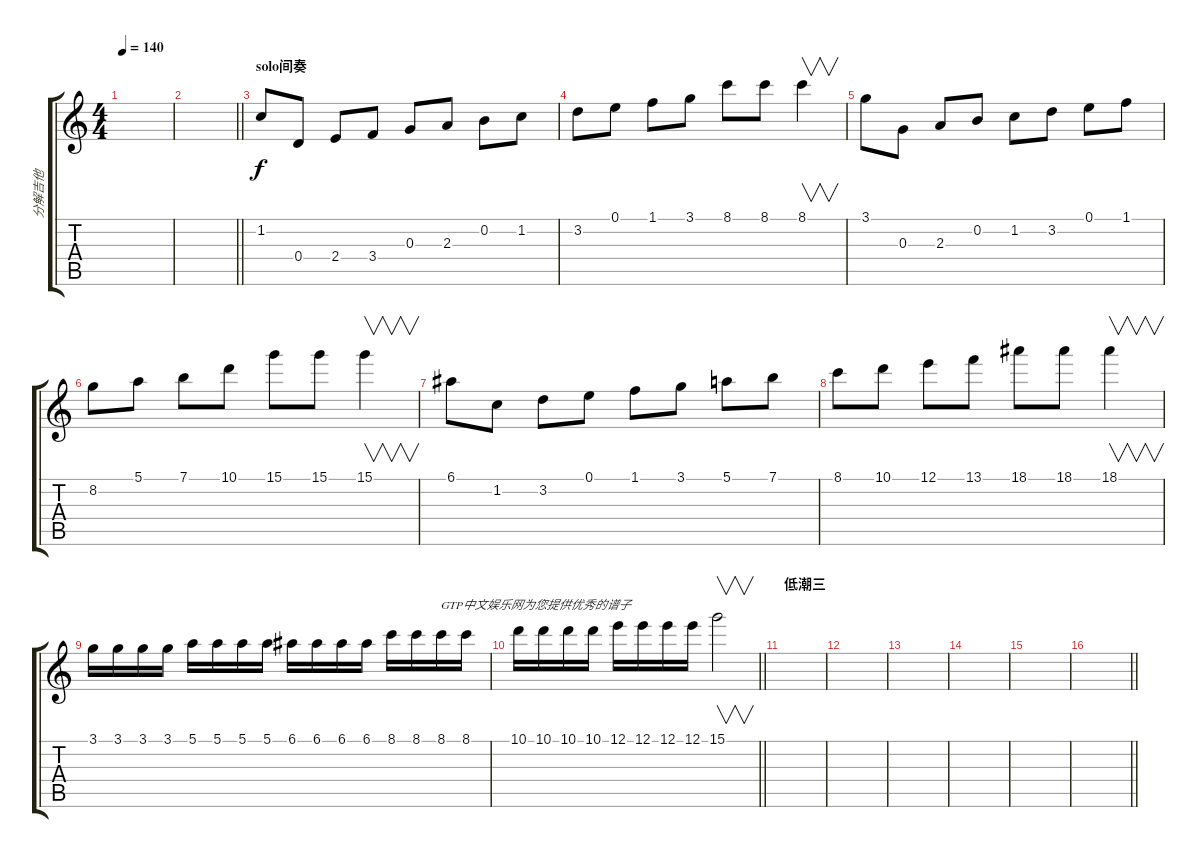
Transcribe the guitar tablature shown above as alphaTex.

\track ("分解吉他" "分解吉他") {instrument overdrivenguitar}
\staff {score tabs}
\tuning (E4 B3 G3 D3 A2 E2) {hide}
\ts (4 4)
\tempo 140
\clef g2
\ks c
|
\barLineRight lightlight
|
\section ("" "solo间奏")
1.2.8 0.4.8 2.4.8 3.4.8 0.3.8 2.3.8 0.2.8 1.2.8 |
3.2.8 0.1.8 1.1.8 3.1.8 8.1.8 8.1.8 8.1.4{v} |
3.1.8 0.3.8 2.3.8 0.2.8 1.2.8 3.2.8 0.1.8 1.1.8 |
8.2.8 5.1.8 7.1.8 10.1.8 15.1.8 15.1.8 15.1.4{v} |
6.1.8 1.2.8 3.2.8 0.1.8 1.1.8 3.1.8 5.1.8 7.1.8 |
8.1.8 10.1.8 12.1.8 13.1.8 18.1.8 18.1.8 18.1.4{v} |
3.1.16 3.1.16 3.1.16 3.1.16 5.1.16 5.1.16 5.1.16 5.1.16 6.1.16 6.1.16 6.1.16 6.1.16 8.1.16 8.1.16 8.1.16{txt "GTP中文娱乐网为您提供优秀的谱子"} 8.1.16 |
\barLineRight lightlight
10.1.16 10.1.16 10.1.16 10.1.16 12.1.16 12.1.16 12.1.16 12.1.16 15.1.2{v} |
\section ("" "低潮三")
|
|
|
|
|
\barLineRight lightlight
